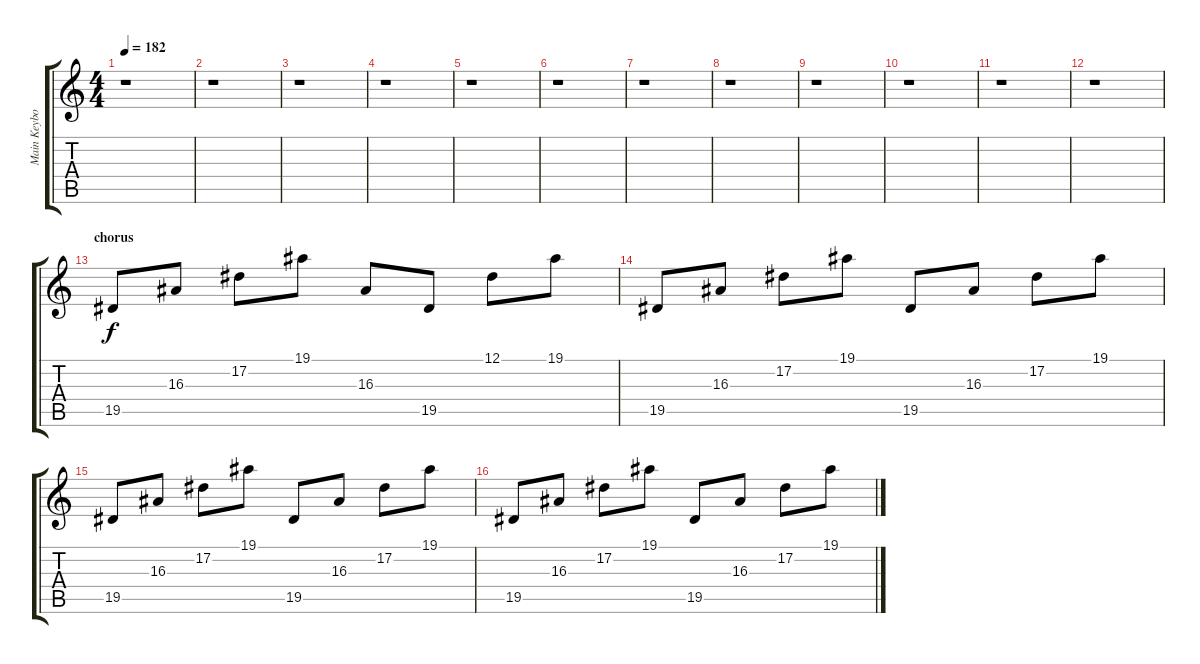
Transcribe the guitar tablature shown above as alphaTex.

\track ("Main Keyboard Melody" "Main Keybo") {instrument lead8bassandlead}
\staff {score tabs}
\tuning (Eb4 Bb3 Gb3 Db3 Ab2 Eb2) {hide}
\ts (4 4)
\tempo 182
\clef g2
\ks c
r.1{dy f} |
r.1 |
r.1 |
r.1 |
r.1 |
r.1 |
r.1 |
r.1 |
r.1 |
r.1 |
r.1 |
r.1 |
\section ("" "chorus")
19.5.8 16.3.8 17.2.8 19.1.8 16.3.8 19.5.8 12.1.8 19.1.8 |
19.5.8 16.3.8 17.2.8 19.1.8 19.5.8 16.3.8 17.2.8 19.1.8 |
19.5.8 16.3.8 17.2.8 19.1.8 19.5.8 16.3.8 17.2.8 19.1.8 |
19.5.8 16.3.8 17.2.8 19.1.8 19.5.8 16.3.8 17.2.8 19.1.8
